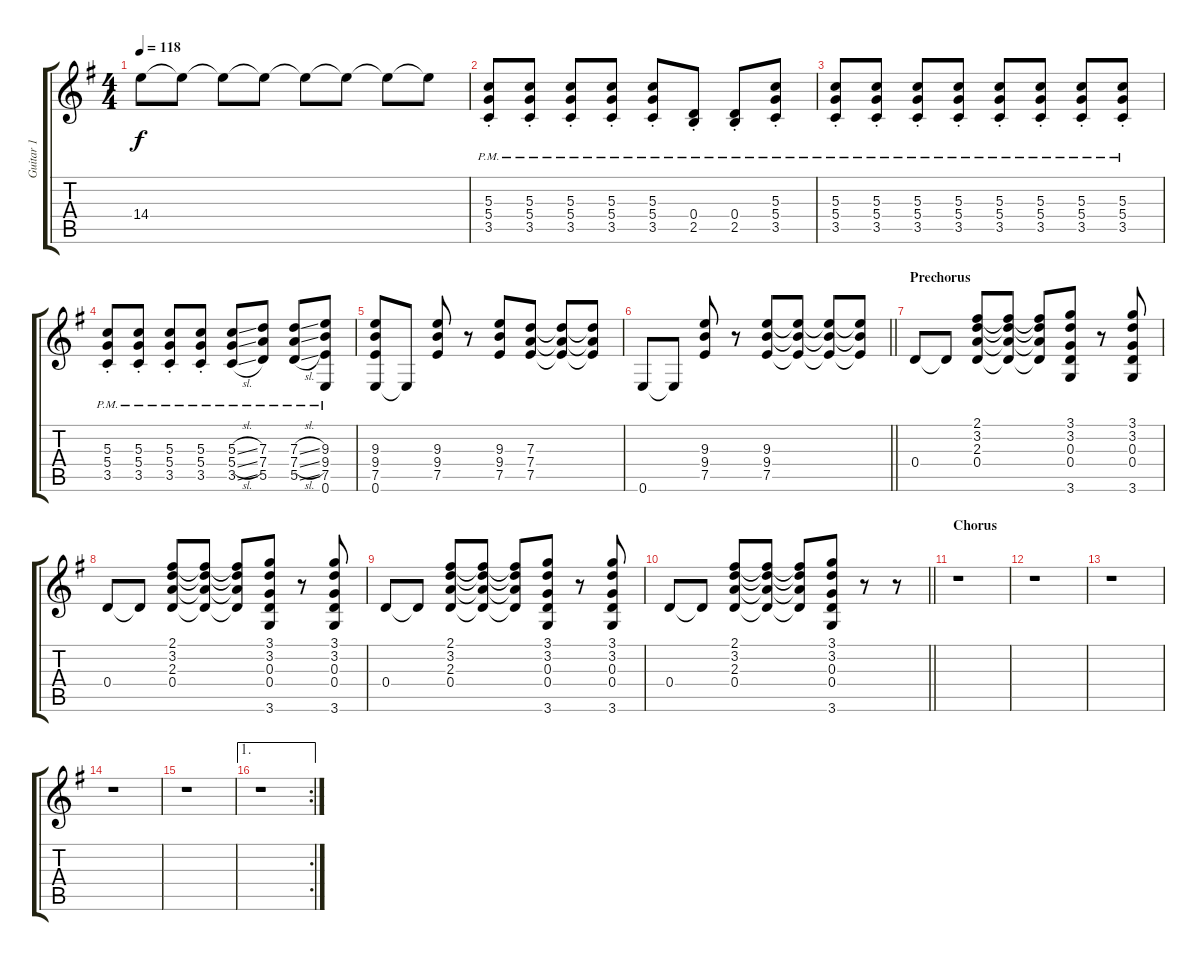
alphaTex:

\track ("Guitar 1" "Guitar 1") {instrument distortionguitar}
\staff {score tabs}
\tuning (E4 B3 G3 D3 A2 E2) {hide}
\ts (4 4)
\tempo 118
\clef g2
\ks g
14.4.8{dy f} 14.4{t}.8 14.4{t}.8 14.4{t}.8 14.4{t}.8 14.4{t}.8 14.4{t}.8 14.4{t}.8 |
(5.3{pm st} 5.4{pm st} 3.5{pm st}).8 (5.3{pm st} 5.4{pm st} 3.5{pm st}).8 (5.3{pm st} 5.4{pm st} 3.5{pm st}).8 (5.3{pm st} 5.4{pm st} 3.5{pm st}).8 (5.3{pm st} 5.4{pm st} 3.5{pm st}).8 (0.4{pm st} 2.5{pm st}).8 (0.4{pm st} 2.5{pm st}).8 (5.3{pm st} 5.4{pm st} 3.5{pm st}).8 |
(5.3{pm st} 5.4{pm st} 3.5{pm st}).8 (5.3{pm st} 5.4{pm st} 3.5{pm st}).8 (5.3{pm st} 5.4{pm st} 3.5{pm st}).8 (5.3{pm st} 5.4{pm st} 3.5{pm st}).8 (5.3{pm st} 5.4{pm st} 3.5{pm st}).8 (5.3{pm st} 5.4{pm st} 3.5{pm st}).8 (5.3{pm st} 5.4{pm st} 3.5{pm st}).8 (5.3{pm st} 5.4{pm st} 3.5{pm st}).8 |
(5.3{pm st} 5.4{pm st} 3.5{pm st}).8 (5.3{pm st} 5.4{pm st} 3.5{pm st}).8 (5.3{pm st} 5.4{pm st} 3.5{pm st}).8 (5.3{pm st} 5.4{pm st} 3.5{pm st}).8 (5.3{sl pm} 5.4{sl pm} 3.5{sl pm}).8 (7.3{pm} 7.4{pm} 5.5{pm}).8 (7.3{sl pm} 7.4{sl pm} 5.5{sl pm}).8 (9.3{pm} 9.4{pm} 7.5{pm} 0.6).8 |
(9.3 9.4 7.5 0.6).8 0.6{t}.8 (9.3 9.4 7.5).8 r.8 (9.3 9.4 7.5).8 (7.3 7.4 7.5).8 (7.3{t} 7.4{t} 7.5{t}).8 (7.3{t} 7.4{t} 7.5{t}).8 |
\barLineRight lightlight
0.6.8 0.6{t}.8 (9.3 9.4 7.5).8 r.8 (9.3 9.4 7.5).8 (9.3{t} 9.4{t} 7.5{t}).8 (9.3{t} 9.4{t} 7.5{t}).8 (9.3{t} 9.4{t} 7.5{t}).8 |
\section ("" "Prechorus")
0.4.8 0.4{t}.8 (2.1 3.2 2.3 0.4).8 (2.1{t} 3.2{t} 2.3{t} 0.4{t}).8 (2.1{t} 3.2{t} 2.3{t} 0.4{t}).8 (3.1 3.2 0.3 0.4 3.6).8 r.8 (3.1 3.2 0.3 0.4 3.6).8 |
0.4.8 0.4{t}.8 (2.1 3.2 2.3 0.4).8 (2.1{t} 3.2{t} 2.3{t} 0.4{t}).8 (2.1{t} 3.2{t} 2.3{t} 0.4{t}).8 (3.1 3.2 0.3 0.4 3.6).8 r.8 (3.1 3.2 0.3 0.4 3.6).8 |
0.4.8 0.4{t}.8 (2.1 3.2 2.3 0.4).8 (2.1{t} 3.2{t} 2.3{t} 0.4{t}).8 (2.1{t} 3.2{t} 2.3{t} 0.4{t}).8 (3.1 3.2 0.3 0.4 3.6).8 r.8 (3.1 3.2 0.3 0.4 3.6).8 |
\barLineRight lightlight
0.4.8 0.4{t}.8 (2.1 3.2 2.3 0.4).8 (2.1{t} 3.2{t} 2.3{t} 0.4{t}).8 (2.1{t} 3.2{t} 2.3{t} 0.4{t}).8 (3.1 3.2 0.3 0.4 3.6).8 r.8 r.8 |
\section ("" "Chorus")
r.1 |
r.1 |
r.1 |
r.1 |
r.1 |
\ae 1
\rc 2
r.1
